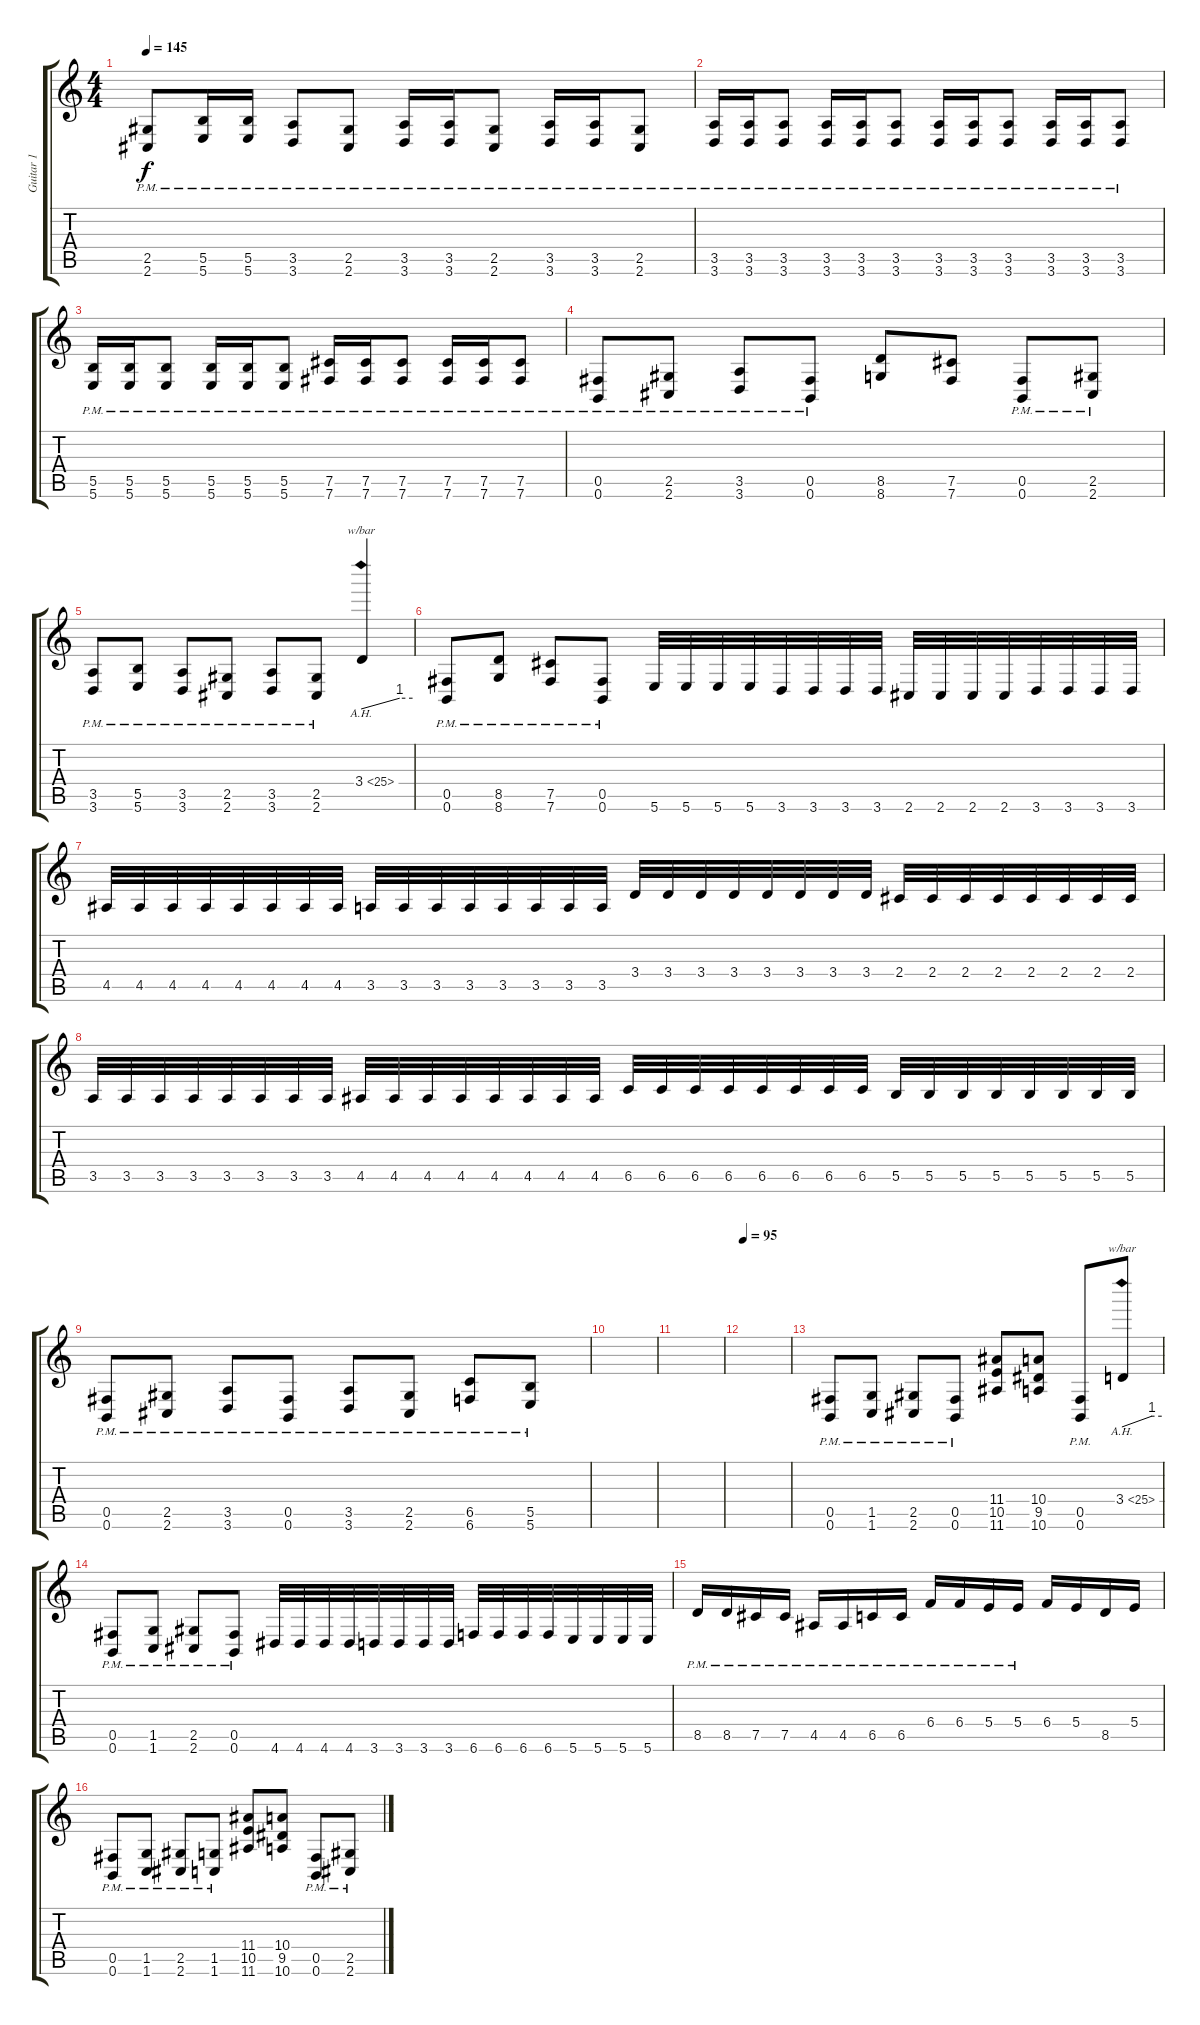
\track ("Guitar 1" "Guitar 1") {instrument distortionguitar}
\staff {score tabs}
\tuning (Db4 Ab3 E3 B2 Gb2 B1) {hide}
\ts (4 4)
\tempo 145
\clef g2
\ks c
(2.5{pm} 2.6{pm}).8{dy f} (5.5{pm} 5.6{pm}).16 (5.5{pm} 5.6{pm}).16 (3.5{pm} 3.6{pm}).8 (2.5{pm} 2.6{pm}).8 (3.5{pm} 3.6{pm}).16 (3.5{pm} 3.6{pm}).16 (2.5{pm} 2.6{pm}).8 (3.5{pm} 3.6{pm}).16 (3.5{pm} 3.6{pm}).16 (2.5{pm} 2.6{pm}).8 |
(3.5{pm} 3.6{pm}).16 (3.5{pm} 3.6{pm}).16 (3.5{pm} 3.6{pm}).8 (3.5{pm} 3.6{pm}).16 (3.5{pm} 3.6{pm}).16 (3.5{pm} 3.6{pm}).8 (3.5{pm} 3.6{pm}).16 (3.5{pm} 3.6{pm}).16 (3.5{pm} 3.6{pm}).8 (3.5{pm} 3.6{pm}).16 (3.5{pm} 3.6{pm}).16 (3.5{pm} 3.6{pm}).8 |
(5.5{pm} 5.6{pm}).16 (5.5{pm} 5.6{pm}).16 (5.5{pm} 5.6{pm}).8 (5.5{pm} 5.6{pm}).16 (5.5{pm} 5.6{pm}).16 (5.5{pm} 5.6{pm}).8 (7.5{pm} 7.6{pm}).16 (7.5{pm} 7.6{pm}).16 (7.5{pm} 7.6{pm}).8 (7.5{pm} 7.6{pm}).16 (7.5{pm} 7.6{pm}).16 (7.5{pm} 7.6{pm}).8 |
(0.5{pm} 0.6{pm}).8 (2.5{pm} 2.6{pm}).8 (3.5{pm} 3.6{pm}).8 (0.5{pm} 0.6{pm}).8 (8.5 8.6).8 (7.5 7.6).8 (0.5{pm} 0.6{pm}).8 (2.5{pm} 2.6{pm}).8 |
(3.5{pm} 3.6{pm}).8 (5.5{pm} 5.6{pm}).8 (3.5{pm} 3.6{pm}).8 (2.5{pm} 2.6{pm}).8 (3.5{pm} 3.6{pm}).8 (2.5{pm} 2.6{pm}).8 3.4{ah 22}.4{tbe (custom default 0 0 45 4 60 4)} |
(0.5{pm} 0.6{pm}).8 (8.5{pm} 8.6{pm}).8 (7.5{pm} 7.6{pm}).8 (0.5{pm} 0.6{pm}).8 5.6.32 5.6.32 5.6.32 5.6.32 3.6.32 3.6.32 3.6.32 3.6.32 2.6.32 2.6.32 2.6.32 2.6.32 3.6.32 3.6.32 3.6.32 3.6.32 |
4.5.32 4.5.32 4.5.32 4.5.32 4.5.32 4.5.32 4.5.32 4.5.32 3.5.32 3.5.32 3.5.32 3.5.32 3.5.32 3.5.32 3.5.32 3.5.32 3.4.32 3.4.32 3.4.32 3.4.32 3.4.32 3.4.32 3.4.32 3.4.32 2.4.32 2.4.32 2.4.32 2.4.32 2.4.32 2.4.32 2.4.32 2.4.32 |
3.5.32 3.5.32 3.5.32 3.5.32 3.5.32 3.5.32 3.5.32 3.5.32 4.5.32 4.5.32 4.5.32 4.5.32 4.5.32 4.5.32 4.5.32 4.5.32 6.5.32 6.5.32 6.5.32 6.5.32 6.5.32 6.5.32 6.5.32 6.5.32 5.5.32 5.5.32 5.5.32 5.5.32 5.5.32 5.5.32 5.5.32 5.5.32 |
(0.5{pm} 0.6{pm}).8 (2.5{pm} 2.6{pm}).8 (3.5{pm} 3.6{pm}).8 (0.5{pm} 0.6{pm}).8 (3.5{pm} 3.6{pm}).8 (2.5{pm} 2.6{pm}).8 (6.5{pm} 6.6{pm}).8 (5.5{pm} 5.6{pm}).8 |
|
|
\tempo 95
|
(0.5{pm} 0.6{pm}).8 (1.5{pm} 1.6{pm}).8 (2.5{pm} 2.6{pm}).8 (0.5{pm} 0.6{pm}).8 (11.4 10.5 11.6).8 (10.4 9.5 10.6).8 (0.5{pm} 0.6{pm}).8 3.4{ah 22}.8{tbe (custom default 0 0 45 4 60 4)} |
(0.5{pm} 0.6{pm}).8 (1.5{pm} 1.6{pm}).8 (2.5{pm} 2.6{pm}).8 (0.5{pm} 0.6{pm}).8 4.6.32 4.6.32 4.6.32 4.6.32 3.6.32 3.6.32 3.6.32 3.6.32 6.6.32 6.6.32 6.6.32 6.6.32 5.6.32 5.6.32 5.6.32 5.6.32 |
8.5{pm}.16 8.5{pm}.16 7.5{pm}.16 7.5{pm}.16 4.5{pm}.16 4.5{pm}.16 6.5{pm}.16 6.5{pm}.16 6.4{pm}.16 6.4{pm}.16 5.4{pm}.16 5.4{pm}.16 6.4.16 5.4.16 8.5.16 5.4.16 |
(0.5{pm} 0.6{pm}).8 (1.5{pm} 1.6{pm}).8 (2.5{pm} 2.6{pm}).8 (1.5{pm} 1.6{pm}).8 (11.4 10.5 11.6).8 (10.4 9.5 10.6).8 (0.5{pm} 0.6{pm}).8 (2.5{pm} 2.6{pm}).8
